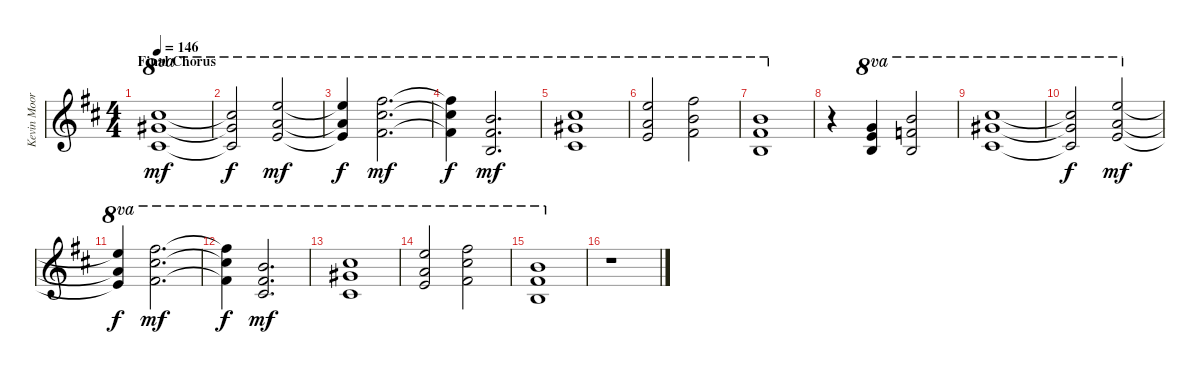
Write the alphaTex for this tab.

\track ("Kevin Moore Strings/Keys" "Kevin Moor") {instrument stringensemble1}
\staff {score}
\tuning (E4 B3 G3 D3 A2 E2 B1) {hide}
\ts (4 4)
\section ("" "Final Chorus")
\tempo 146
\clef g2
\ks bminor
(21.1 21.2 18.3).1{ot 8va dy mf volume 13 instrument stringensemble1} |
(21.1{t} 21.2{t} 18.3{t}).2{ot 8va dy f} (24.1 22.2 21.3).2{ot 8va dy mf} |
(24.1{t} 22.2{t} 21.3{t}).4{ot 8va dy f} (26.1 26.2 23.3).2{d ot 8va dy mf} |
(26.1{t} 26.2{t} 23.3{t}).4{ot 8va dy f} (19.1 19.2 16.3).2{d ot 8va dy mf} |
(21.1 21.2 18.3).1{ot 8va} |
(24.1 22.2 21.3).2{ot 8va} (26.1 24.2 23.3).2{ot 8va} |
(19.1 19.2 16.3).1{ot 8va} |
r.4 (15.1 17.2 16.3).4{ot 8va} (19.1 18.2 16.3).2{ot 8va} |
(21.1 21.2 18.3).1{ot 8va} |
(21.1{t} 21.2{t} 18.3{t}).2{ot 8va dy f} (24.1 22.2 21.3).2{ot 8va dy mf} |
(24.1{t} 22.2{t} 21.3{t}).4{ot 8va dy f} (26.1 26.2 23.3).2{d ot 8va dy mf} |
(26.1{t} 26.2{t} 23.3{t}).4{ot 8va dy f} (19.1 19.2 18.3).2{d ot 8va dy mf} |
(21.1 21.2 18.3).1{ot 8va} |
(24.1 22.2 21.3).2{ot 8va} (26.1 26.2 23.3).2{ot 8va} |
(19.1 19.2 16.3).1{ot 8va} |
r.1
